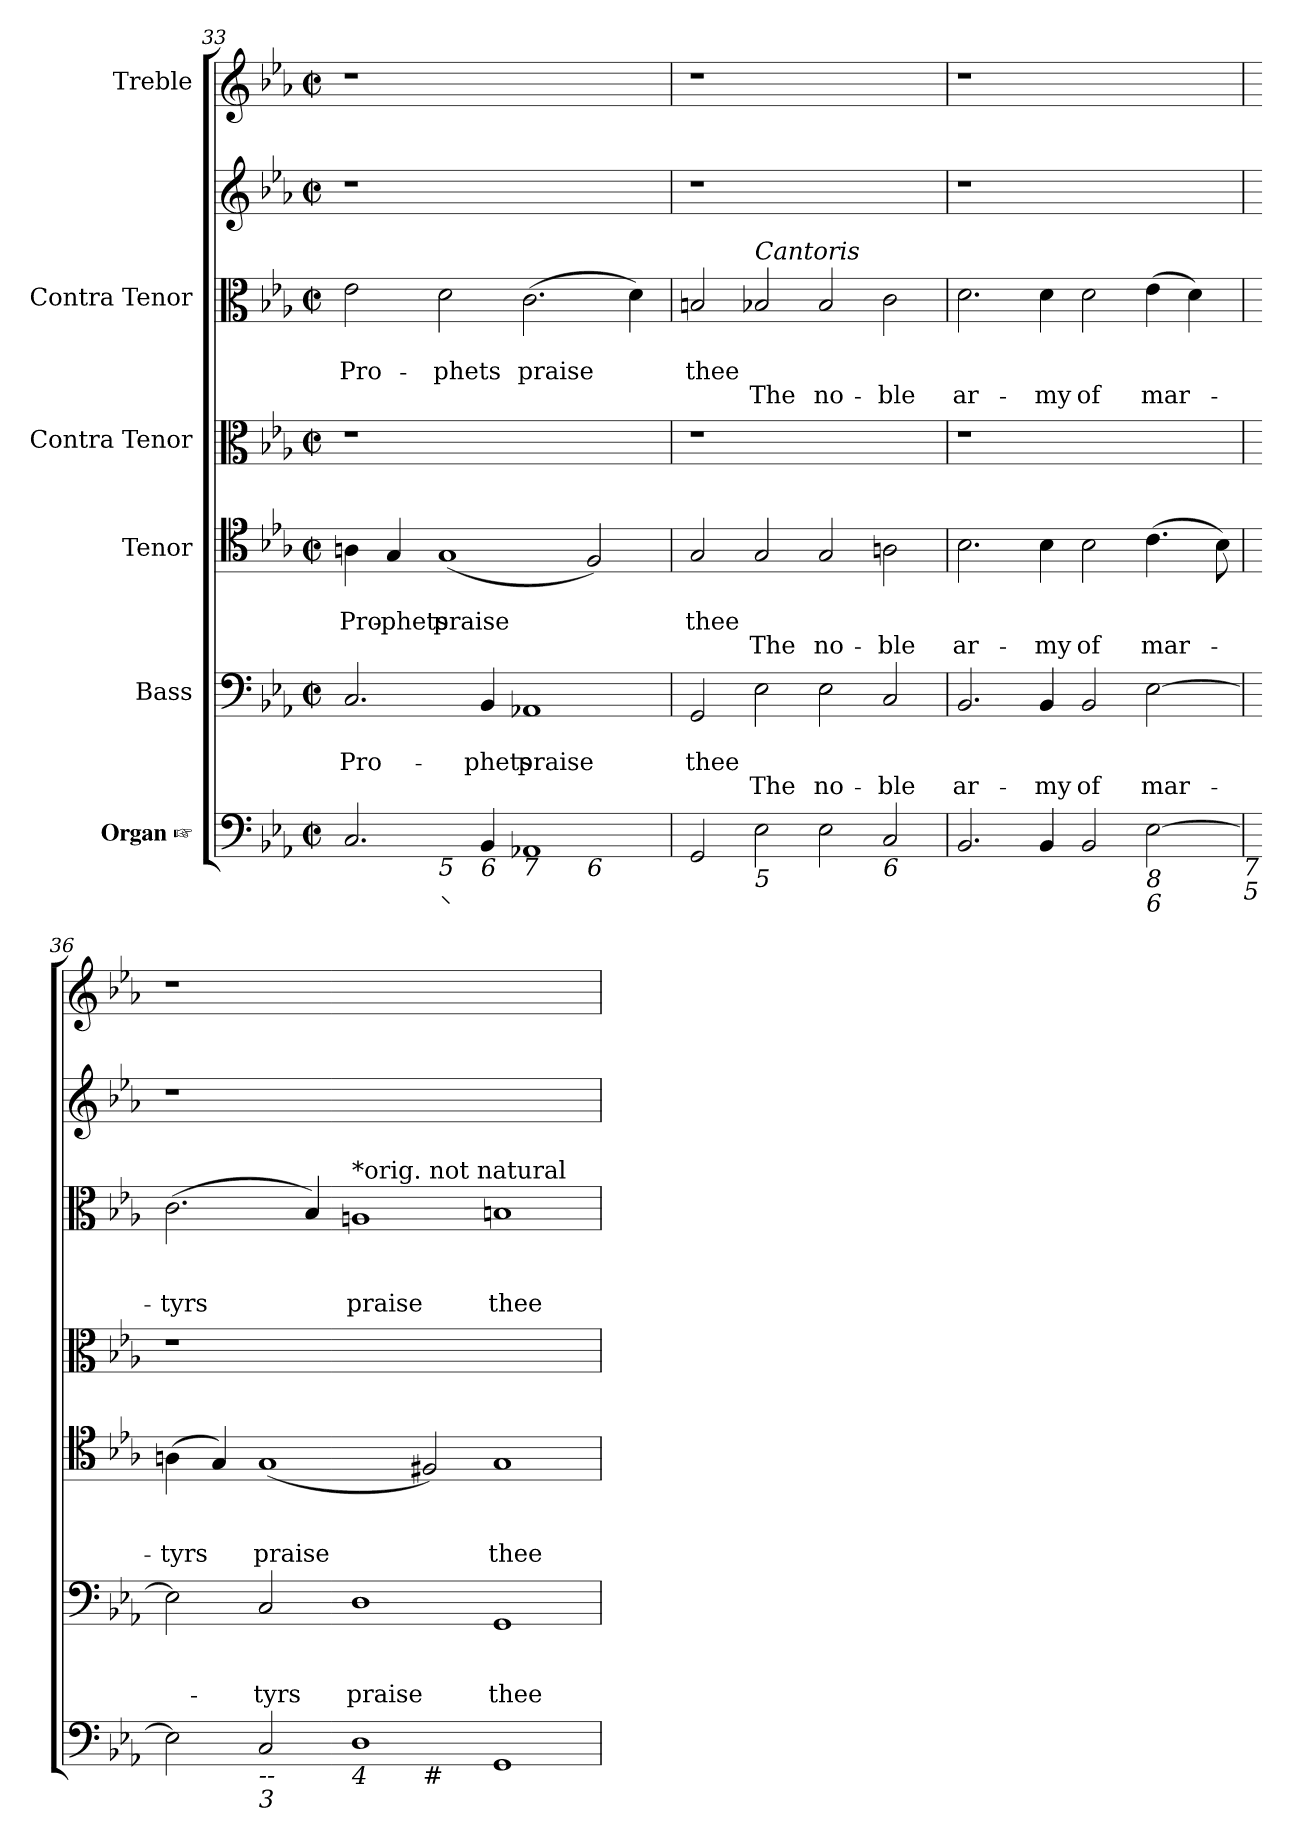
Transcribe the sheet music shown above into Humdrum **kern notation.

**kern	**kern	**text	**text	**text	**kern	**text	**text	**text	**kern	**kern	**text	**text	**text	**kern	**kern
*part7	*part6	*part6	*part6	*part6	*part5	*part5	*part5	*part5	*part4	*part3	*part3	*part3	*part3	*part2	*part1
*staff7	*staff6	*staff6	*staff6	*staff6	*staff5	*staff5	*staff5	*staff5	*staff4	*staff3	*staff3	*staff3	*staff3	*staff2	*staff1
*I"Organ     ☞	*I"Bass	*	*	*	*I"Tenor	*	*	*	*I"Contra Tenor	*I"Contra Tenor	*	*	*	*	*I"Treble
*clefF4	*clefF4	*	*	*	*clefC4	*	*	*	*clefC3	*clefC3	*	*	*	*clefG2	*clefG2
*k[b-e-a-]	*k[b-e-a-]	*	*	*	*k[b-e-a-]	*	*	*	*k[b-e-a-]	*k[b-e-a-]	*	*	*	*k[b-e-a-]	*k[b-e-a-]
*E-:	*E-:	*	*	*	*E-:	*	*	*	*E-:	*E-:	*	*	*	*E-:	*E-:
*M2/2	*M2/2	*	*	*	*M2/2	*	*	*	*M2/2	*M2/2	*	*	*	*M2/2	*M2/2
*met(c|)	*met(c|)	*	*	*	*met(c|)	*	*	*	*met(c|)	*met(c|)	*	*	*	*met(c|)	*met(c|)
=33	=33	=33	=33	=33	=33	=33	=33	=33	=33	=33	=33	=33	=33	=33	=33
!LO:TX:b:i:t=6	!	!	!	!	!	!	!	!	!	!	!	!	!	!	!
!	!	!	!LO:LY:b	!	!	!	!LO:LY:b	!	!	!	!	!LO:LY:b	!	!	!
*^	*	*	*	*	*	*	*	*	*	*	*	*	*	*	*
*	*^	*	*	*	*	*	*	*	*	*	*	*	*	*	*	*
2.C/	2ryy	1.ryy	2.C/	.	Pro-	.	4An\	.	Pro-	.	1r	2e-\	.	Pro-	.	1r	1r
!	!	!	!	!	!	!	!	!	!LO:LY:b	!	!	!	!	!	!	!	!
.	.	.	.	.	.	.	4G/	.	-phets	.	.	.	.	.	.	.	.
!	!LO:TX:b:i:t=5	!	!	!	!	!	!	!	!	!	!	!	!	!	!	!	!
!	!LO:TX:b:i:t=⸜	!	!	!	!	!	!	!	!	!	!	!	!	!	!	!	!
!	!	!	!	!	!	!	!	!	!LO:LY:b	!	!	!	!	!LO:LY:b	!	!	!
.	1.ryy	.	.	.	.	.	(<1G	.	praise	.	.	2d\	.	-phets	.	.	.
!LO:TX:b:i:t=6	!	!	!	!	!	!	!	!	!	!	!	!	!	!	!	!	!
!	!	!	!	!	!LO:LY:b	!	!	!	!	!	!	!	!	!	!	!	!
4BB-/	.	.	4BB-/	.	-phets	.	.	.	.	.	.	.	.	.	.	.	.
!LO:TX:b:i:t=7	!	!	!	!	!	!	!	!	!	!	!	!	!	!	!	!	!
!	!	!	!	!	!LO:LY:b	!	!	!	!	!	!	!	!	!LO:LY:b	!	!	!
1AA-X	.	.	1AA-X	.	praise	.	.	.	.	.	1ryy	(>2.c\	.	praise	.	1ryy	1ryy
!	!	!LO:TX:b:i:t=6	!	!	!	!	!	!	!	!	!	!	!	!	!	!	!
.	.	2ryy	.	.	.	.	2F/)	.	.	.	.	.	.	.	.	.	.
.	.	.	.	.	.	.	.	.	.	.	.	4d\)	.	.	.	.	.
=34	=34	=34	=34	=34	=34	=34	=34	=34	=34	=34	=34	=34	=34	=34	=34	=34	=34
!	!	!	!	!	!LO:LY:b	!	!	!	!LO:LY:b	!	!	!	!	!LO:LY:b	!	!	!
*v	*v	*v	*	*	*	*	*	*	*	*	*	*	*	*	*	*	*
2GG/	2GG/	.	thee	.	2G/	.	thee	.	1r	2Bn/	.	thee	.	1r	1r
!	!	!	!	!	!	!	!	!	!	!LO:TX:a:i:t=Cantoris	!	!	!	!	!
!LO:TX:b:i:t=5	!	!	!	!	!	!	!	!	!	!	!	!	!	!	!
!	!	!	!	!LO:LY:b	!	!	!	!LO:LY:b	!	!	!	!	!LO:LY:b	!	!
2E-\	2E-\	.	.	The	2G/	.	.	The	.	2B-X/	.	.	The	.	.
!	!	!	!	!LO:LY:b	!	!	!	!LO:LY:b	!	!	!	!	!LO:LY:b	!	!
2E-\	2E-\	.	.	no-	2G/	.	.	no-	1ryy	2B-/	.	.	no-	1ryy	1ryy
!LO:TX:b:i:t=6	!	!	!	!	!	!	!	!	!	!	!	!	!	!	!
!	!	!	!	!LO:LY:b	!	!	!	!LO:LY:b	!	!	!	!	!LO:LY:b	!	!
2C/	2C/	.	.	-ble	2An\	.	.	-ble	.	2c\	.	.	-ble	.	.
!!LO:LB:g=z
=35	=35	=35	=35	=35	=35	=35	=35	=35	=35	=35	=35	=35	=35	=35	=35
!	!	!	!	!LO:LY:b	!	!	!	!LO:LY:b	!	!	!	!	!LO:LY:b	!	!
2.BB-/	2.BB-/	.	.	ar-	2.B-\	.	.	ar-	1r	2.d\	.	.	ar-	1r	1r
!	!	!	!	!LO:LY:b	!	!	!	!LO:LY:b	!	!	!	!	!LO:LY:b	!	!
4BB-/	4BB-/	.	.	-my	4B-\	.	.	-my	.	4d\	.	.	-my	.	.
!	!	!	!	!LO:LY:b	!	!	!	!LO:LY:b	!	!	!	!	!LO:LY:b	!	!
2BB-/	2BB-/	.	.	of	2B-\	.	.	of	1ryy	2d\	.	.	of	1ryy	1ryy
!LO:TX:b:i:t=8	!	!	!	!	!	!	!	!	!	!	!	!	!	!	!
!LO:TX:b:i:t=6	!	!	!	!	!	!	!	!	!	!	!	!	!	!	!
!	!	!	!	!LO:LY:b	!	!	!	!LO:LY:b	!	!	!	!	!LO:LY:b	!	!
[2E-\	[2E-\	.	.	mar-	(>4.c\	.	.	mar-	.	(>4e-\	.	.	mar-	.	.
.	.	.	.	.	.	.	.	.	.	4d\)	.	.	.	.	.
.	.	.	.	.	8B-\)	.	.	.	.	.	.	.	.	.	.
!LO:TX:b:i:t=7	!	!	!	!	!	!	!	!	!	!	!	!	!	!	!
!LO:TX:b:i:t=5	!	!	!	!	!	!	!	!	!	!	!	!	!	!	!
=36	=36	=36	=36	=36	=36	=36	=36	=36	=36	=36	=36	=36	=36	=36	=36
!LO:TX:b:i:t=6	!	!	!	!	!	!	!	!	!	!	!	!	!	!	!
!LO:TX:b:t=4	!	!	!	!	!	!	!	!	!	!	!	!	!	!	!
!	!	!	!	!	!	!	!	!LO:LY:b	!	!	!	!	!LO:LY:b	!	!
*^	*	*	*	*	*	*	*	*	*	*	*	*	*	*	*
2E-\]	1.ryy	2E-\]	.	.	.	(>4An\	.	.	-tyrs	1r	(>2.c\	.	.	-tyrs	1r	1r
.	.	.	.	.	.	4G/)	.	.	.	.	.	.	.	.	.	.
!LO:TX:b:i:t=--	!	!	!	!	!	!	!	!	!	!	!	!	!	!	!	!
!LO:TX:b:i:t=3	!	!	!	!	!	!	!	!	!	!	!	!	!	!	!	!
!	!	!	!	!	!LO:LY:b	!	!	!	!LO:LY:b	!	!	!	!	!	!	!
2C/	.	2C/	.	.	-tyrs	(<1G	.	.	praise	.	.	.	.	.	.	.
.	.	.	.	.	.	.	.	.	.	.	4B-/)	.	.	.	.	.
!	!	!	!	!	!	!	!	!	!	!	!LO:TX:a:t=*orig. not natural	!	!	!	!	!
!LO:TX:b:i:t=4	!	!	!	!	!	!	!	!	!	!	!	!	!	!	!	!
!	!	!	!	!	!LO:LY:b	!	!	!	!	!	!	!	!	!LO:LY:b	!	!
1D	.	1D	.	.	praise	.	.	.	.	0ryy	1An	.	.	praise	0ryy	0ryy
!	!LO:TX:b:i:t=#	!	!	!	!	!	!	!	!	!	!	!	!	!	!	!
.	1.ryy	.	.	.	.	2F#X/)	.	.	.	.	.	.	.	.	.	.
!	!	!	!	!	!LO:LY:b	!	!	!	!LO:LY:b	!	!	!	!	!LO:LY:b	!	!
1GG	.	1GG	.	.	thee	1G	.	.	thee	.	1Bn	.	.	thee	.	.
*v	*v	*	*	*	*	*	*	*	*	*	*	*	*	*	*	*
=	=	=	=	=	=	=	=	=	=	=	=	=	=	=	=
*-	*-	*-	*-	*-	*-	*-	*-	*-	*-	*-	*-	*-	*-	*-	*-
